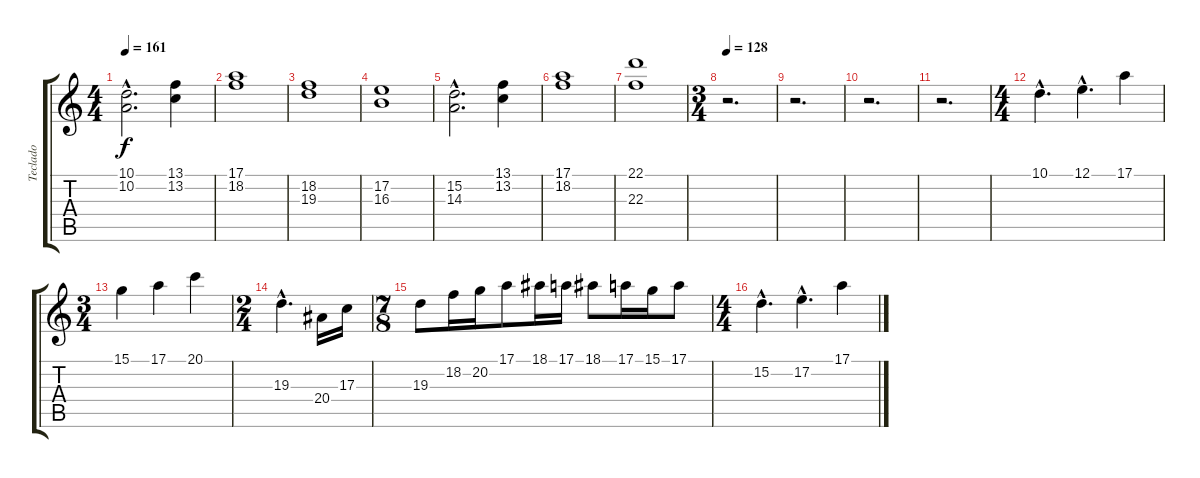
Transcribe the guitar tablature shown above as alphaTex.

\track ("Teclado" "Teclado") {instrument synthstrings1}
\staff {score tabs}
\tuning (E4 B3 G3 D3 A2 E2) {hide}
\ts (4 4)
\tempo 161
\clef g2
\ks c
(10.1{hac} 10.2{hac}).2{d dy f} (13.1 13.2).4 |
(17.1 18.2).1 |
(18.2 19.3).1 |
(17.2 16.3).1 |
(15.2{hac} 14.3{hac}).2{d} (13.1 13.2).4 |
(17.1 18.2).1 |
(22.1 22.3).1 |
\ts (3 4)
\tempo 128
r.2{d} |
r.2{d} |
r.2{d} |
r.2{d} |
\ts (4 4)
10.1{hac}.4{d instrument drawbarorgan} 12.1{hac}.4{d} 17.1.4 |
\ts (3 4)
15.1.4 17.1.4 20.1.4 |
\ts (2 4)
19.3{hac}.4{d} 20.4.16 17.3.16 |
\ts (7 8)
19.3.8{volume 13} 18.2.16 20.2.16 17.1.8 18.1.16 17.1.16 18.1.8 17.1.16 15.1.16 17.1.8 |
\ts (4 4)
15.2{hac}.4{d volume 10} 17.2{hac}.4{d} 17.1.4
